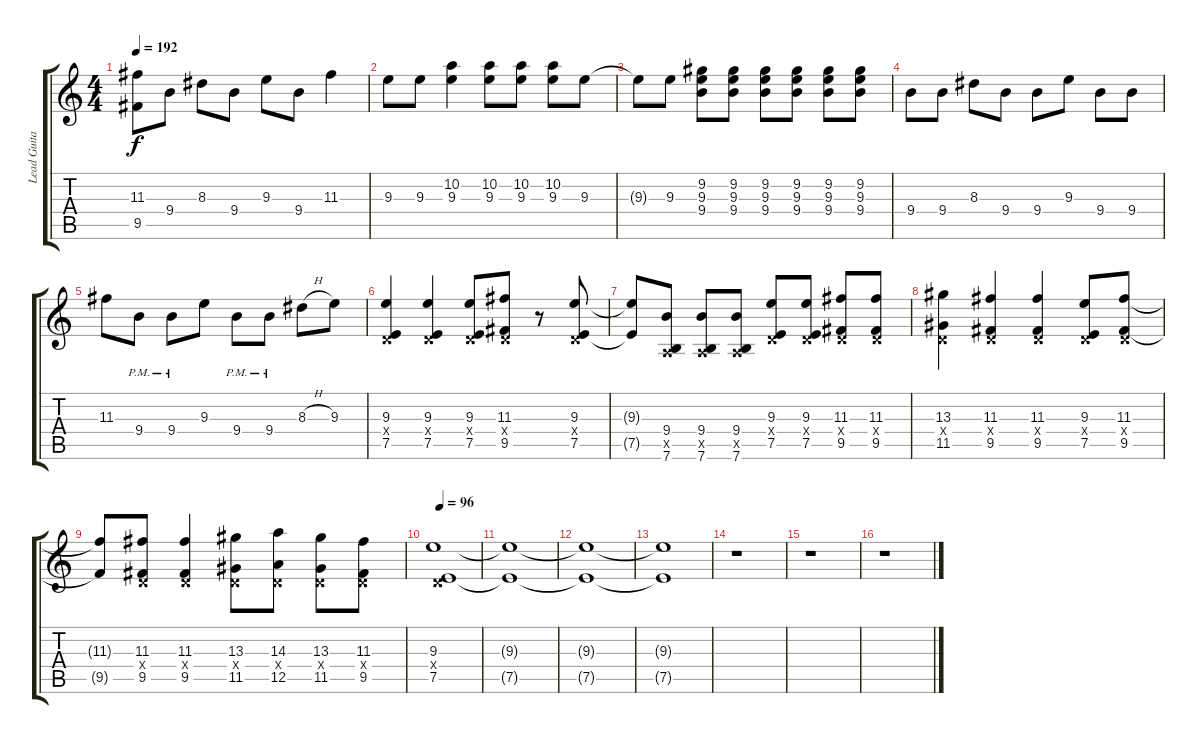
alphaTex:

\track ("Lead Guitar  " "Lead Guita") {instrument overdrivenguitar}
\staff {score tabs}
\tuning (E4 B3 G3 D3 A2 E2) {hide}
\ts (4 4)
\tempo 192
\clef g2
\ks c
(11.3{t} 9.5{t}).8{dy f} 9.4.8 8.3.8 9.4.8 9.3.8 9.4.8 11.3.4 |
9.3.8 9.3.8 (10.2 9.3).4 (10.2 9.3).8 (10.2 9.3).8 (10.2 9.3).8 9.3.8 |
9.3{t}.8 9.3.8 (9.2 9.3 9.4).8 (9.2 9.3 9.4).8 (9.2 9.3 9.4).8 (9.2 9.3 9.4).8 (9.2 9.3 9.4).8 (9.2 9.3 9.4).8 |
9.4.8 9.4.8 8.3.8 9.4.8 9.4.8 9.3.8 9.4.8 9.4.8 |
11.3.8 9.4{pm}.8 9.4{pm}.8 9.3.8 9.4{pm}.8 9.4{pm}.8 8.3{h}.8 9.3.8 |
(9.3 0.4{x} 7.5).4 (9.3 0.4{x} 7.5).4 (9.3 0.4{x} 7.5).8 (11.3 0.4{x} 9.5).8 r.8 (9.3 0.4{x} 7.5).8 |
(9.3{t} 7.5{t}).8 (9.4 0.5{x} 7.6).8 (9.4 0.5{x} 7.6).8 (9.4 0.5{x} 7.6).8 (9.3 0.4{x} 7.5).8 (9.3 0.4{x} 7.5).8 (11.3 0.4{x} 9.5).8 (11.3 0.4{x} 9.5).8 |
(13.3 0.4{x} 11.5).4 (11.3 0.4{x} 9.5).4 (11.3 0.4{x} 9.5).4 (9.3 0.4{x} 7.5).8 (11.3 0.4{x} 9.5).8 |
(11.3{t} 9.5{t}).8 (11.3 0.4{x} 9.5).8 (11.3 0.4{x} 9.5).4 (13.3 0.4{x} 11.5).8 (14.3 0.4{x} 12.5).8 (13.3 0.4{x} 11.5).8 (11.3 0.4{x} 9.5).8 |
\tempo 96
(9.3 0.4{x} 7.5).1 |
(9.3{t} 7.5{t}).1 |
(9.3{t} 7.5{t}).1 |
(9.3{t} 7.5{t}).1 |
r.1 |
r.1 |
r.1
